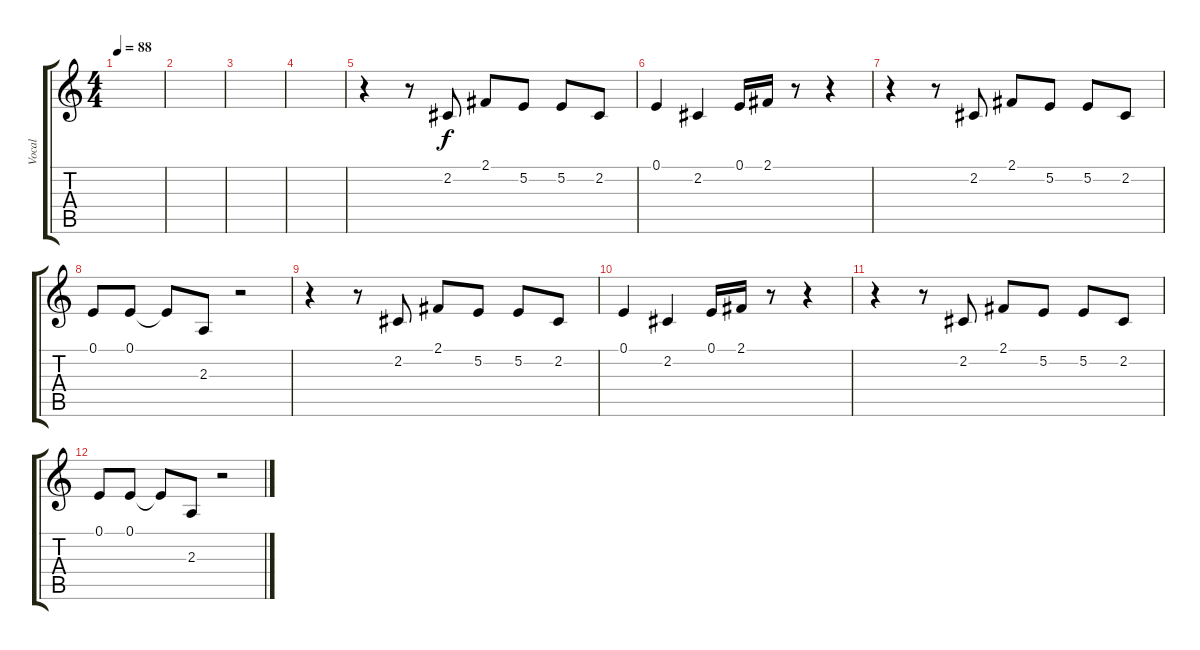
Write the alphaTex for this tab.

\track ("Vocal" "Vocal") {instrument flute}
\staff {score tabs}
\tuning (E4 B3 G3 D3 A2 E2) {hide}
\ts (4 4)
\tempo 88
\clef g2
\ks c
|
|
|
|
r.4 r.8 2.2.8 2.1.8 5.2.8 5.2.8 2.2.8 |
0.1.4 2.2.4 0.1.16 2.1.16 r.8 r.4 |
r.4 r.8 2.2.8 2.1.8 5.2.8 5.2.8 2.2.8 |
0.1.8 0.1.8 0.1{t}.8 2.3.8 r.2 |
r.4 r.8 2.2.8 2.1.8 5.2.8 5.2.8 2.2.8 |
0.1.4 2.2.4 0.1.16 2.1.16 r.8 r.4 |
r.4 r.8 2.2.8 2.1.8 5.2.8 5.2.8 2.2.8 |
0.1.8 0.1.8 0.1{t}.8 2.3.8 r.2
